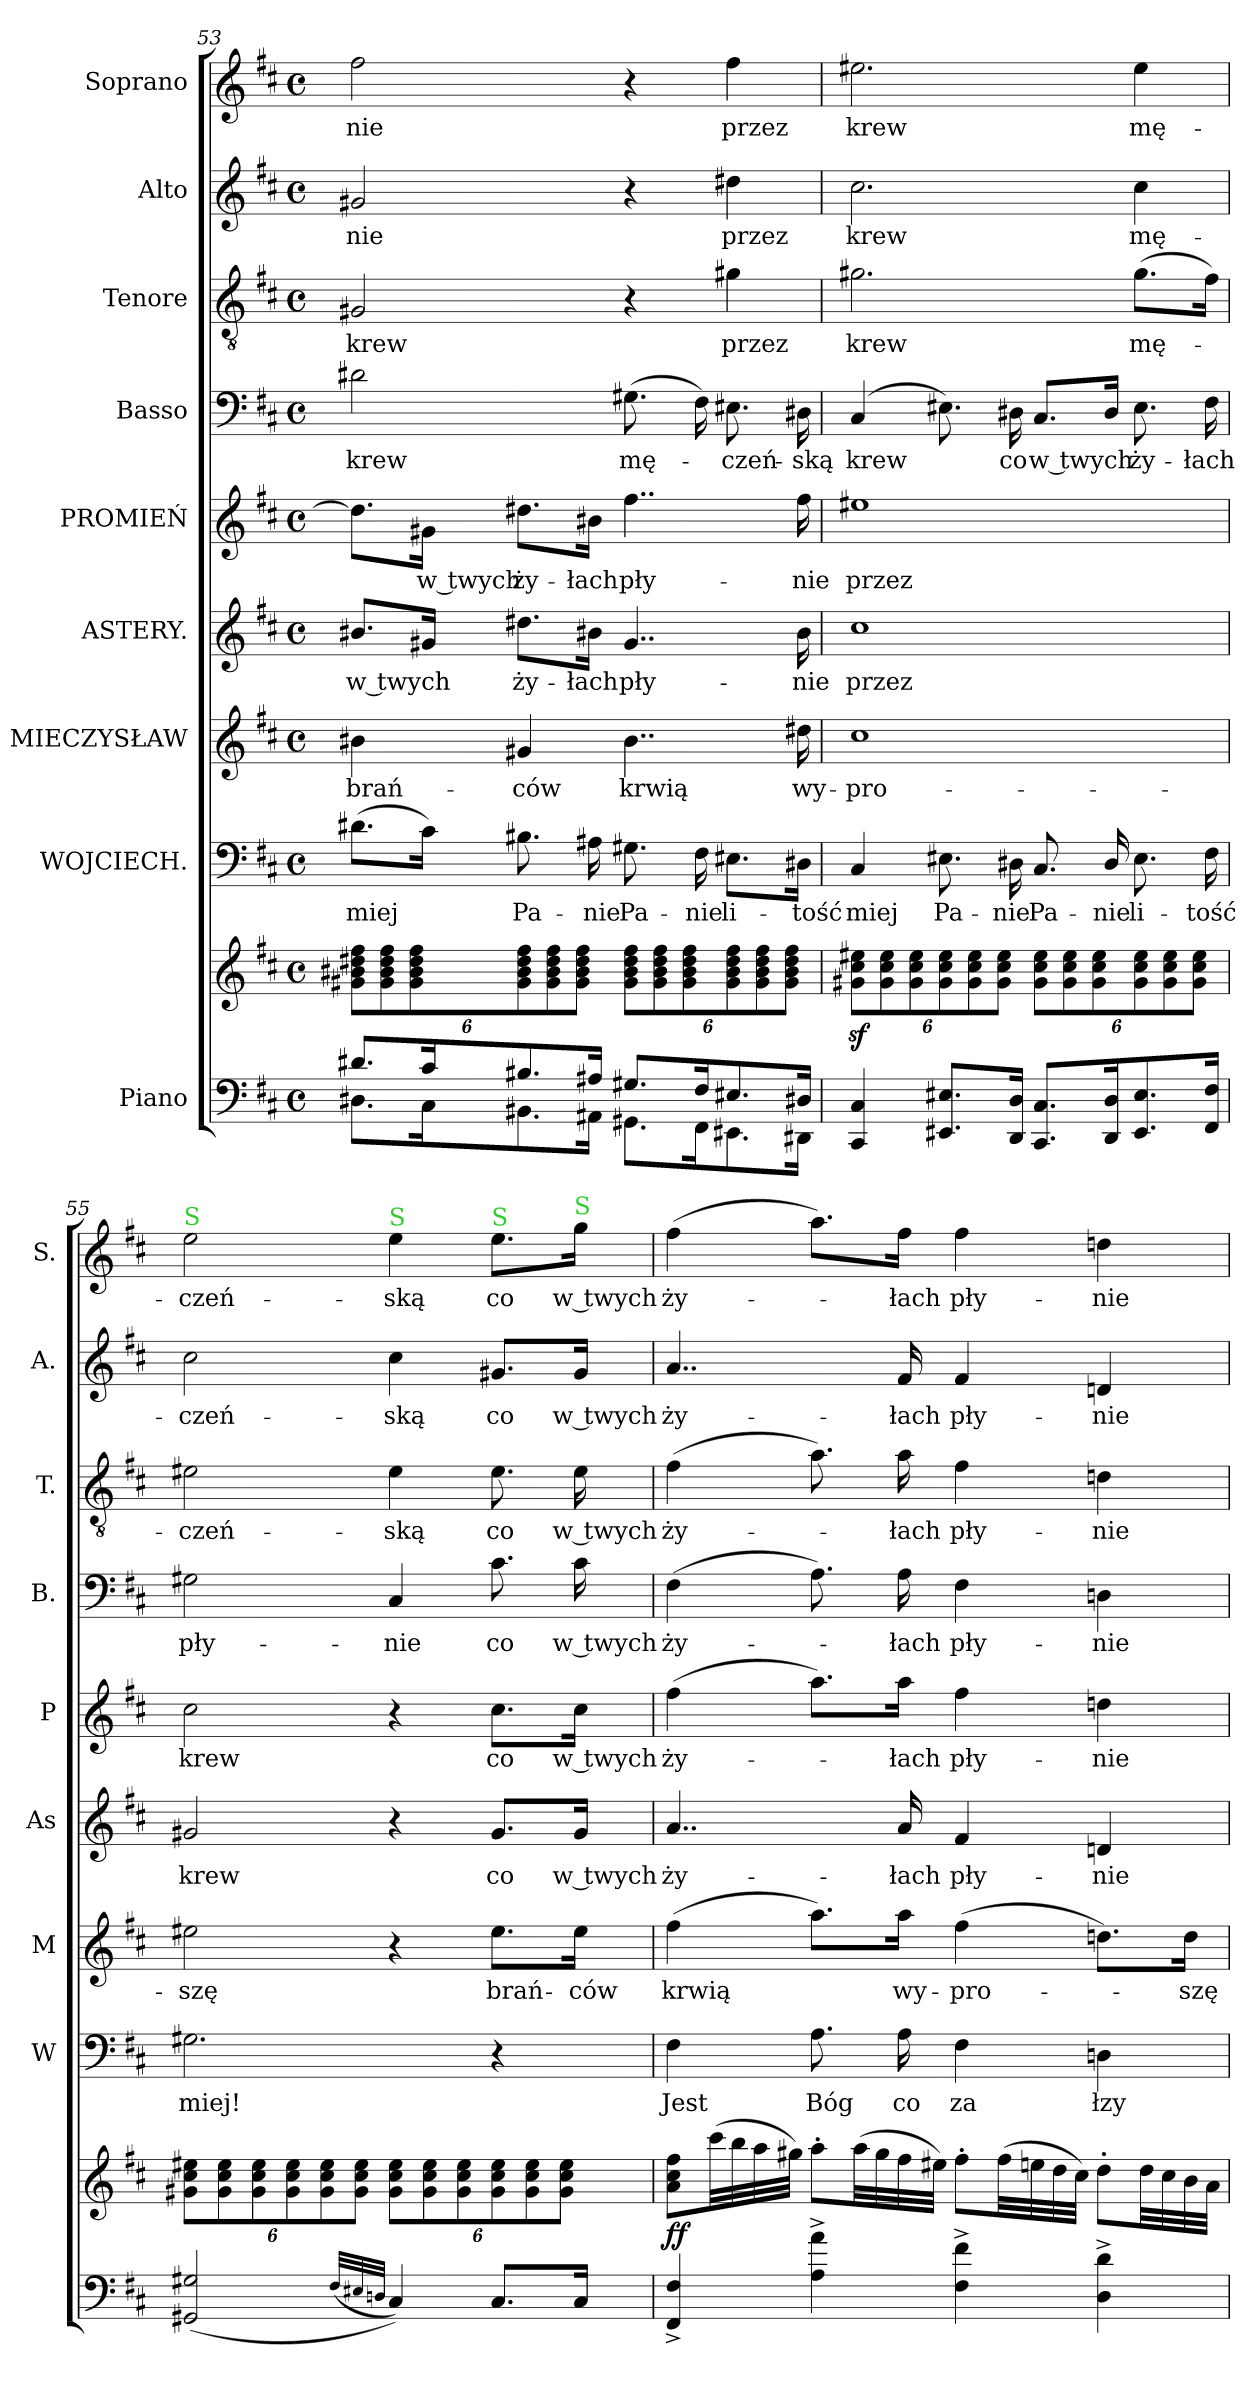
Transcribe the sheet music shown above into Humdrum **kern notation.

**kern	**kern	**dynam	**kern	**text	**kern	**text	**kern	**text	**kern	**text	**kern	**text	**kern	**text	**kern	**text	**kern	**text
*part9	*part9	*part9	*part8	*part8	*part7	*part7	*part6	*part6	*part5	*part5	*part4	*part4	*part3	*part3	*part2	*part2	*part1	*part1
*staff10	*staff9	*staff9/10	*staff8	*staff8	*staff7	*staff7	*staff6	*staff6	*staff5	*staff5	*staff4	*staff4	*staff3	*staff3	*staff2	*staff2	*staff1	*staff1
*I"Piano	*	*	*I"WOJCIECH.	*	*I"MIECZYSŁAW	*	*I"ASTERY.	*	*I"PROMIEŃ	*	*I"Basso	*	*I"Tenore	*	*I"Alto	*	*I"Soprano	*
*	*	*	*I'W	*	*I'M	*	*I'As	*	*I'P	*	*I'B.	*	*I'T.	*	*I'A.	*	*I'S.	*
*clefF4	*clefG2	*	*clefF4	*	*clefG2	*	*clefG2	*	*clefG2	*	*clefF4	*	*clefGv2	*	*clefG2	*	*clefG2	*
*k[f#c#]	*k[f#c#]	*	*k[f#c#]	*	*k[f#c#]	*	*k[f#c#]	*	*k[f#c#]	*	*k[f#c#]	*	*k[f#c#]	*	*k[f#c#]	*	*k[f#c#]	*
*D:	*D:	*	*D:	*	*D:	*	*D:	*	*D:	*	*D:	*	*D:	*	*D:	*	*D:	*
*M4/4	*M4/4	*	*M4/4	*	*M4/4	*	*M4/4	*	*M4/4	*	*M4/4	*	*M4/4	*	*M4/4	*	*M4/4	*
*met(c)	*met(c)	*	*met(c)	*	*met(c)	*	*met(c)	*	*met(c)	*	*met(c)	*	*met(c)	*	*met(c)	*	*met(c)	*
=53	=53	=53	=53	=53	=53	=53	=53	=53	=53	=53	=53	=53	=53	=53	=53	=53	=53	=53
*^	*	*	*	*	*	*	*	*	*	*	*	*	*	*	*	*	*	*
8.d#X/L	8.D#X\L	12g#X\ 12b#X\ 12dd#X\ 12ff#\L	.	(8.d#X\L	miej	4b#X\	brań-	8.b#X/L	w twych	8.dd#\L]	.	2d#X\	krew	2G#X/	krew	2g#X/	nie	2ff#\	nie
.	.	12g#\ 12b#\ 12dd#\ 12ff#\	.	.	.	.	.	.	.	.	.	.	.	.	.	.	.	.	.
.	.	12g#\ 12b#\ 12dd#\ 12ff#\	.	.	.	.	.	.	.	.	.	.	.	.	.	.	.	.	.
16c#/K	16C#\K	.	.	16c#\Jk)	.	.	.	16g#X/Jk	.	16g#X\Jk	w twych	.	.	.	.	.	.	.	.
8.B#X/	8.BB#X\	12g#\ 12b#\ 12dd#\ 12ff#\	.	8.B#X\	Pa-	4g#X/	-ców	8.dd#X\L	ży-	8.dd#X\L	ży-	.	.	.	.	.	.	.	.
.	.	12g#\ 12b#\ 12dd#\ 12ff#\	.	.	.	.	.	.	.	.	.	.	.	.	.	.	.	.	.
.	.	12g#\ 12b#\ 12dd#\ 12ff#\J	.	.	.	.	.	.	.	.	.	.	.	.	.	.	.	.	.
16A#X/Jk	16AA#X\Jk	.	.	16A#X\	-nie	.	.	16b#X\Jk	-łach	16b#X\Jk	-łach	.	.	.	.	.	.	.	.
8.G#X/L	8.GG#X\L	12g#\ 12b#\ 12dd#\ 12ff#\L	.	8.G#X\	Pa-	4..b#\	krwią	4..g#/	pły-	4..ff#\	pły-	(8.G#X\	mę-	4r	.	4r	.	4r	.
.	.	12g#\ 12b#\ 12dd#\ 12ff#\	.	.	.	.	.	.	.	.	.	.	.	.	.	.	.	.	.
.	.	12g#\ 12b#\ 12dd#\ 12ff#\	.	.	.	.	.	.	.	.	.	.	.	.	.	.	.	.	.
16F#/K	16FF#\K	.	.	16F#\	-nie	.	.	.	.	.	.	16F#\)	.	.	.	.	.	.	.
8.E#X/	8.EE#X\	12g#\ 12b#\ 12dd#\ 12ff#\	.	8.E#X\L	li-	.	.	.	.	.	.	8.E#X\	-czeń-	4g#X\	przez	4dd#X\	przez	4ff#\	przez
.	.	12g#\ 12b#\ 12dd#\ 12ff#\	.	.	.	.	.	.	.	.	.	.	.	.	.	.	.	.	.
.	.	12g#\ 12b#\ 12dd#\ 12ff#\J	.	.	.	.	.	.	.	.	.	.	.	.	.	.	.	.	.
16D#X/Jk	16DD#X\Jk	.	.	16D#X\Jk	-tość	16dd#X\	wy-	16b#\	-nie	16ff#\	-nie	16D#X\	-ską	.	.	.	.	.	.
*v	*v	*	*	*	*	*	*	*	*	*	*	*	*	*	*	*	*	*	*
=54	=54	=54	=54	=54	=54	=54	=54	=54	=54	=54	=54	=54	=54	=54	=54	=54	=54	=54
4CC#/ 4C#/	12g#Xz\ 12cc#z\ 12ee#Xz\L	.	4C#/	miej	1cc#	-pro-	1cc#	przez	1ee#X	przez	(4C#/	krew	2.g#X\	krew	2.cc#\	krew	2.ee#X\	krew
.	12g#\ 12cc#\ 12ee#\	.	.	.	.	.	.	.	.	.	.	.	.	.	.	.	.	.
.	12g#\ 12cc#\ 12ee#\	.	.	.	.	.	.	.	.	.	.	.	.	.	.	.	.	.
8.EE#X/ 8.E#X/L	12g#\ 12cc#\ 12ee#\	.	8.E#X\	Pa-	.	.	.	.	.	.	8.E#X\)	.	.	.	.	.	.	.
.	12g#\ 12cc#\ 12ee#\	.	.	.	.	.	.	.	.	.	.	.	.	.	.	.	.	.
.	12g#\ 12cc#\ 12ee#\J	.	.	.	.	.	.	.	.	.	.	.	.	.	.	.	.	.
16DD/ 16D/Jk	.	.	16D#X\	-nie	.	.	.	.	.	.	16D#X\	co	.	.	.	.	.	.
8.CC#/ 8.C#/L	12g#\ 12cc#\ 12ee#\L	.	8.C#/	Pa-	.	.	.	.	.	.	8.C#/L	w twych	.	.	.	.	.	.
.	12g#\ 12cc#\ 12ee#\	.	.	.	.	.	.	.	.	.	.	.	.	.	.	.	.	.
.	12g#\ 12cc#\ 12ee#\	.	.	.	.	.	.	.	.	.	.	.	.	.	.	.	.	.
16DD/ 16D/K	.	.	16D#/	-nie	.	.	.	.	.	.	16D#/Jk	.	.	.	.	.	.	.
8.EE#/ 8.E#/	12g#\ 12cc#\ 12ee#\	.	8.E#\	li-	.	.	.	.	.	.	8.E#\	ży-	(8.g#\L	mę-	4cc#\	mę-	4ee#\	mę-
.	12g#\ 12cc#\ 12ee#\	.	.	.	.	.	.	.	.	.	.	.	.	.	.	.	.	.
.	12g#\ 12cc#\ 12ee#\J	.	.	.	.	.	.	.	.	.	.	.	.	.	.	.	.	.
16FF#/ 16F#/Jk	.	.	16F#\	-tość	.	.	.	.	.	.	16F#\	-łach	16f#\Jk)	.	.	.	.	.
=55	=55	=55	=55	=55	=55	=55	=55	=55	=55	=55	=55	=55	=55	=55	=55	=55	=55	=55
!	!	!	!	!	!	!	!	!	!	!	!	!	!	!	!	!	!LO:TX:a:color=limegreen:t=S	!
(2GG#X/ 2G#X/	12g#X\ 12cc#\ 12ee#X\L	.	2.G#X\	miej!	2ee#X\	-szę	2g#X/	krew	2cc#\	krew	2G#X\	pły-	2e#X\	-czeń-	2cc#\	-czeń-	2ee\	-czeń-
.	12g#\ 12cc#\ 12ee#\	.	.	.	.	.	.	.	.	.	.	.	.	.	.	.	.	.
.	12g#\ 12cc#\ 12ee#\	.	.	.	.	.	.	.	.	.	.	.	.	.	.	.	.	.
.	12g#\ 12cc#\ 12ee#\	.	.	.	.	.	.	.	.	.	.	.	.	.	.	.	.	.
.	12g#\ 12cc#\ 12ee#\	.	.	.	.	.	.	.	.	.	.	.	.	.	.	.	.	.
.	12g#\ 12cc#\ 12ee#\J	.	.	.	.	.	.	.	.	.	.	.	.	.	.	.	.	.
(32qqF#/LLL	.	.	.	.	.	.	.	.	.	.	.	.	.	.	.	.	.	.
32qqE#X/	.	.	.	.	.	.	.	.	.	.	.	.	.	.	.	.	.	.
32qqDn/JJJ	.	.	.	.	.	.	.	.	.	.	.	.	.	.	.	.	.	.
!	!	!	!	!	!	!	!	!	!	!	!	!	!	!	!	!	!LO:TX:a:color=limegreen:t=S	!
4C#/))	12g#\ 12cc#\ 12ee#\L	.	.	.	4r	.	4r	.	4r	.	4C#/	-nie	4e#\	-ską	4cc#\	-ską	4ee\	-ską
.	12g#\ 12cc#\ 12ee#\	.	.	.	.	.	.	.	.	.	.	.	.	.	.	.	.	.
.	12g#\ 12cc#\ 12ee#\	.	.	.	.	.	.	.	.	.	.	.	.	.	.	.	.	.
!	!	!	!	!	!	!	!	!	!	!	!	!	!	!	!	!	!LO:TX:a:color=limegreen:t=S	!
8.C#/L	12g#\ 12cc#\ 12ee#\	.	4r	.	8.ee#\L	brań-	8.g#/L	co	8.cc#\L	co	8.c#\	co	8.e#\	co	8.g#X/L	co	8.ee\L	co
.	12g#\ 12cc#\ 12ee#\	.	.	.	.	.	.	.	.	.	.	.	.	.	.	.	.	.
.	12g#\ 12cc#\ 12ee#\J	.	.	.	.	.	.	.	.	.	.	.	.	.	.	.	.	.
!	!	!	!	!	!	!	!	!	!	!	!	!	!	!	!	!	!LO:TX:a:color=limegreen:t=S	!
16C#/Jk	.	.	.	.	16ee#\Jk	-ców	16g#/Jk	w twych	16cc#\Jk	w twych	16c#\	w twych	16e#\	w twych	16g#/Jk	w twych	16gg\Jk	w twych
=56	=56	=56	=56	=56	=56	=56	=56	=56	=56	=56	=56	=56	=56	=56	=56	=56	=56	=56
4FF#^/ 4F#^/	8a\ 8cc#\ 8ff#\L	ff	4F#\	Jest	(4ff#\	krwią	4..a/	ży-	(4ff#\	ży-	(4F#\	ży-	(4f#\	ży-	4..a/	ży-	(4ff#\	ży-
.	(32ccc#\LL	.	.	.	.	.	.	.	.	.	.	.	.	.	.	.	.	.
.	32bb\	.	.	.	.	.	.	.	.	.	.	.	.	.	.	.	.	.
.	32aa\	.	.	.	.	.	.	.	.	.	.	.	.	.	.	.	.	.
.	32gg#X\JJJ)	.	.	.	.	.	.	.	.	.	.	.	.	.	.	.	.	.
4A^\ 4a^\	8aa'\L	.	8.A\	Bóg	8.aa\L)	.	.	.	8.aa\L)	.	8.A\)	.	8.a\)	.	.	.	8.aa\L)	.
.	(32aa\LL	.	.	.	.	.	.	.	.	.	.	.	.	.	.	.	.	.
.	32gg#\	.	.	.	.	.	.	.	.	.	.	.	.	.	.	.	.	.
.	32ff#\	.	16A\	co	16aa\Jk	wy-	16a/	łach	16aa\Jk	-łach	16A\	-łach	16a\	-łach	16f#/	-łach	16ff#\Jk	-łach
.	32ee#X\JJJ)	.	.	.	.	.	.	.	.	.	.	.	.	.	.	.	.	.
4F#^\ 4f#^\	8ff#'\L	.	4F#\	za	(4ff#\	-pro-	4f#/	pły-	4ff#\	pły-	4F#\	pły-	4f#\	pły-	4f#/	pły-	4ff#\	pły-
.	(32ff#\LL	.	.	.	.	.	.	.	.	.	.	.	.	.	.	.	.	.
.	32een\	.	.	.	.	.	.	.	.	.	.	.	.	.	.	.	.	.
.	32dd\	.	.	.	.	.	.	.	.	.	.	.	.	.	.	.	.	.
.	32cc#\JJJ)	.	.	.	.	.	.	.	.	.	.	.	.	.	.	.	.	.
4D^\ 4d^\	8dd'\L	.	4Dn\	łzy	8.ddn\L)	.	4dn/	-nie	4ddn\	-nie	4Dn\	-nie	4dn\	-nie	4dn/	-nie	4ddn\	-nie
.	32dd\LL	.	.	.	.	.	.	.	.	.	.	.	.	.	.	.	.	.
.	32cc#\	.	.	.	.	.	.	.	.	.	.	.	.	.	.	.	.	.
.	32b\	.	.	.	16dd\Jk	-szę	.	.	.	.	.	.	.	.	.	.	.	.
.	32a\JJJ	.	.	.	.	.	.	.	.	.	.	.	.	.	.	.	.	.
=	=	=	=	=	=	=	=	=	=	=	=	=	=	=	=	=	=	=
*-	*-	*-	*-	*-	*-	*-	*-	*-	*-	*-	*-	*-	*-	*-	*-	*-	*-	*-
